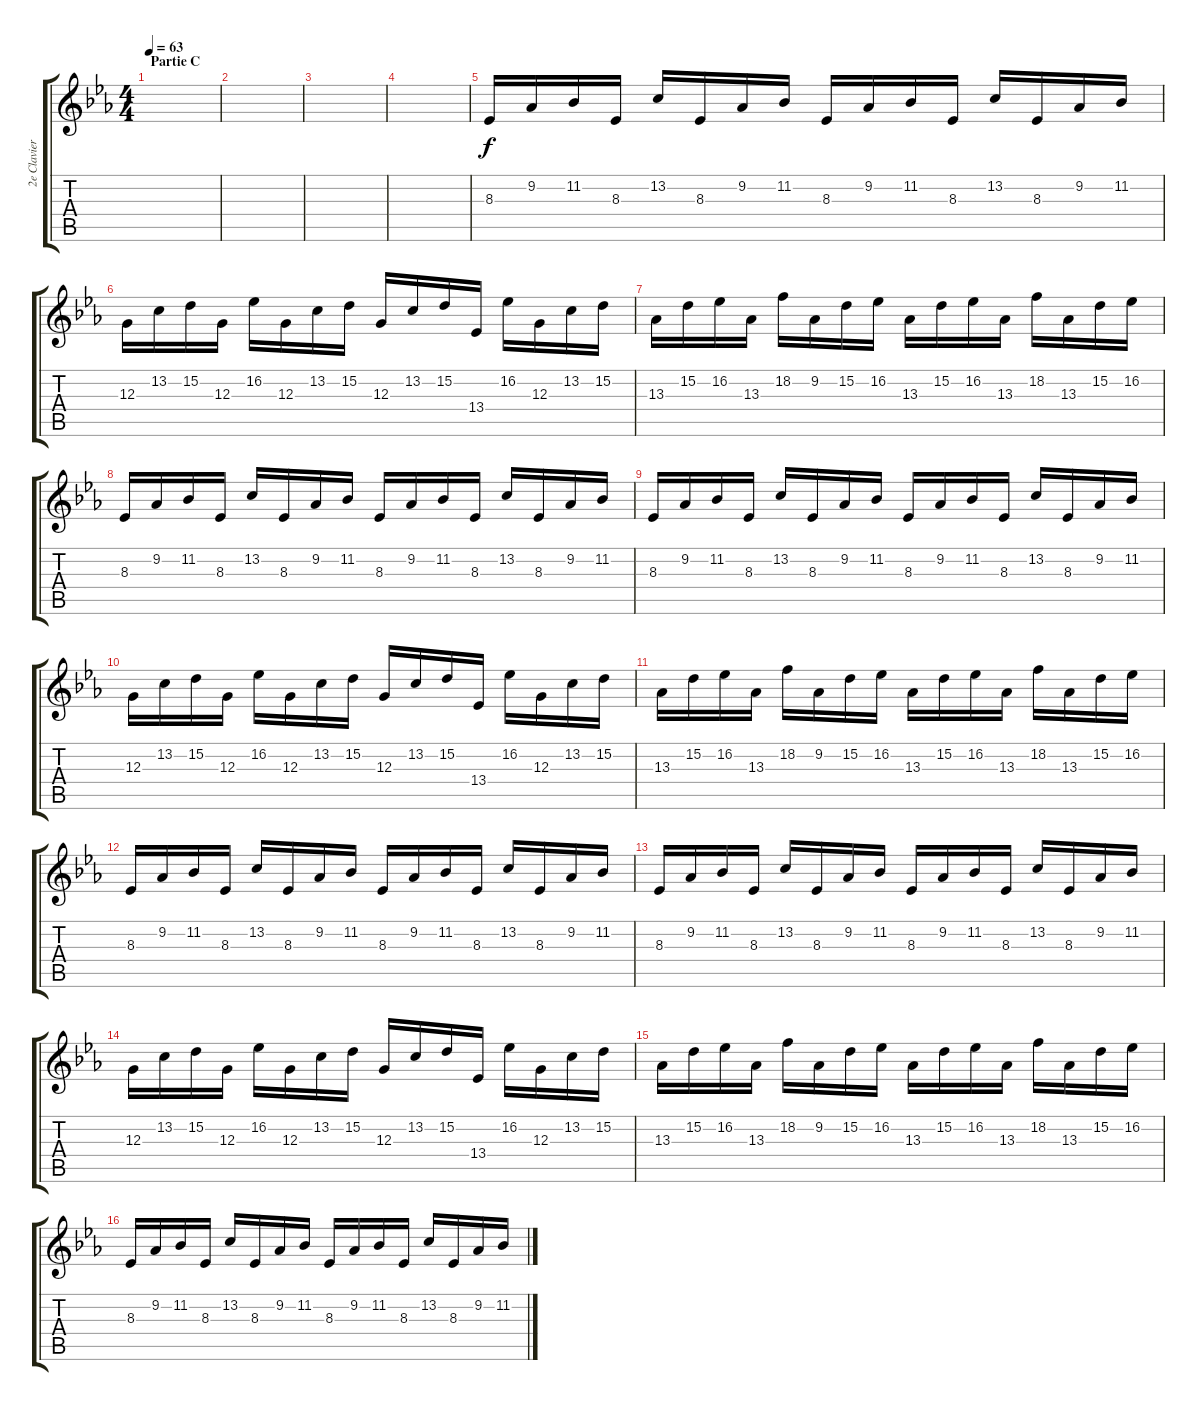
\track ("2e Clavier" "2e Clavier") {instrument brightacousticpiano}
\staff {score tabs}
\tuning (E4 B3 G3 D3 A2 E2) {hide}
\ts (4 4)
\section ("" "Partie C")
\tempo 63
\clef g2
\ks cminor
|
|
|
|
8.3.16 9.2.16 11.2.16 8.3.16 13.2.16 8.3.16 9.2.16 11.2.16 8.3.16 9.2.16 11.2.16 8.3.16 13.2.16 8.3.16 9.2.16 11.2.16 |
12.3.16 13.2.16 15.2.16 12.3.16 16.2.16 12.3.16 13.2.16 15.2.16 12.3.16 13.2.16 15.2.16 13.4.16 16.2.16 12.3.16 13.2.16 15.2.16 |
13.3.16 15.2.16 16.2.16 13.3.16 18.2.16 9.2.16 15.2.16 16.2.16 13.3.16 15.2.16 16.2.16 13.3.16 18.2.16 13.3.16 15.2.16 16.2.16 |
8.3.16 9.2.16 11.2.16 8.3.16 13.2.16 8.3.16 9.2.16 11.2.16 8.3.16 9.2.16 11.2.16 8.3.16 13.2.16 8.3.16 9.2.16 11.2.16 |
8.3.16 9.2.16 11.2.16 8.3.16 13.2.16 8.3.16 9.2.16 11.2.16 8.3.16 9.2.16 11.2.16 8.3.16 13.2.16 8.3.16 9.2.16 11.2.16 |
12.3.16 13.2.16 15.2.16 12.3.16 16.2.16 12.3.16 13.2.16 15.2.16 12.3.16 13.2.16 15.2.16 13.4.16 16.2.16 12.3.16 13.2.16 15.2.16 |
13.3.16 15.2.16 16.2.16 13.3.16 18.2.16 9.2.16 15.2.16 16.2.16 13.3.16 15.2.16 16.2.16 13.3.16 18.2.16 13.3.16 15.2.16 16.2.16 |
8.3.16 9.2.16 11.2.16 8.3.16 13.2.16 8.3.16 9.2.16 11.2.16 8.3.16 9.2.16 11.2.16 8.3.16 13.2.16 8.3.16 9.2.16 11.2.16 |
8.3.16 9.2.16 11.2.16 8.3.16 13.2.16 8.3.16 9.2.16 11.2.16 8.3.16 9.2.16 11.2.16 8.3.16 13.2.16 8.3.16 9.2.16 11.2.16 |
12.3.16 13.2.16 15.2.16 12.3.16 16.2.16 12.3.16 13.2.16 15.2.16 12.3.16 13.2.16 15.2.16 13.4.16 16.2.16 12.3.16 13.2.16 15.2.16 |
13.3.16 15.2.16 16.2.16 13.3.16 18.2.16 9.2.16 15.2.16 16.2.16 13.3.16 15.2.16 16.2.16 13.3.16 18.2.16 13.3.16 15.2.16 16.2.16 |
8.3.16 9.2.16 11.2.16 8.3.16 13.2.16 8.3.16 9.2.16 11.2.16 8.3.16 9.2.16 11.2.16 8.3.16 13.2.16 8.3.16 9.2.16 11.2.16
